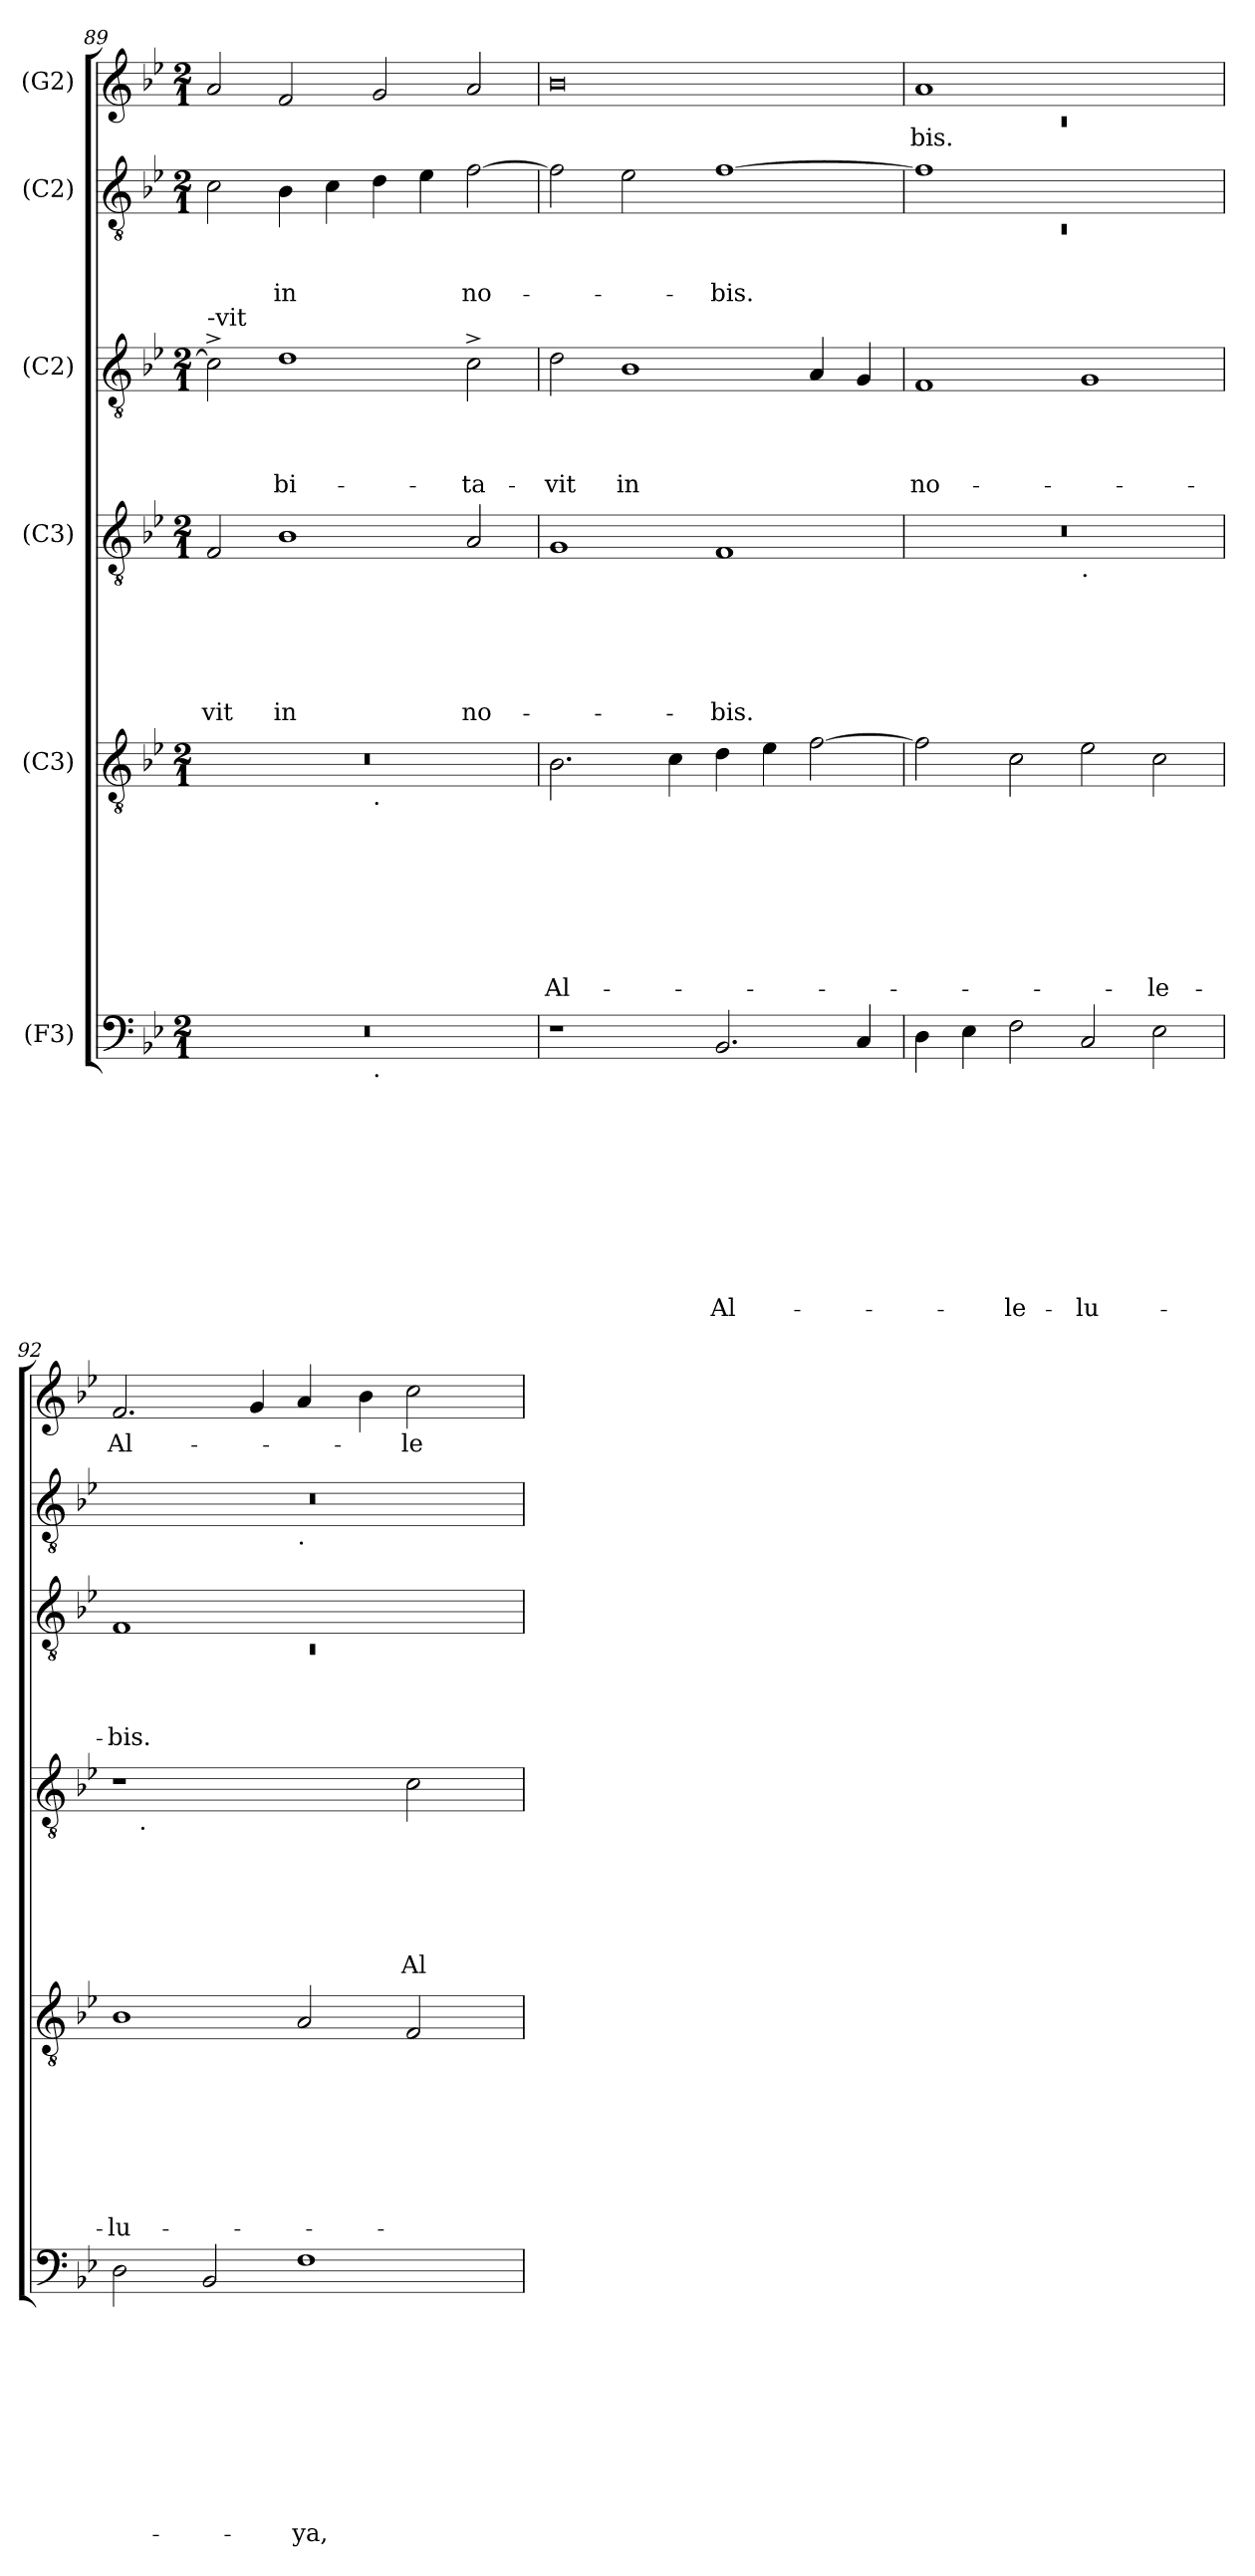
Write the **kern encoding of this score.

**kern	**text	**text	**text	**text	**text	**text	**text	**text	**text	**text	**kern	**text	**text	**text	**text	**text	**text	**text	**text	**kern	**text	**text	**text	**text	**text	**text	**kern	**text	**text	**text	**text	**kern	**text	**text	**text	**kern	**text
*part6	*part6	*part6	*part6	*part6	*part6	*part6	*part6	*part6	*part6	*part6	*part5	*part5	*part5	*part5	*part5	*part5	*part5	*part5	*part5	*part4	*part4	*part4	*part4	*part4	*part4	*part4	*part3	*part3	*part3	*part3	*part3	*part2	*part2	*part2	*part2	*part1	*part1
*staff6	*staff6	*staff6	*staff6	*staff6	*staff6	*staff6	*staff6	*staff6	*staff6	*staff6	*staff5	*staff5	*staff5	*staff5	*staff5	*staff5	*staff5	*staff5	*staff5	*staff4	*staff4	*staff4	*staff4	*staff4	*staff4	*staff4	*staff3	*staff3	*staff3	*staff3	*staff3	*staff2	*staff2	*staff2	*staff2	*staff1	*staff1
*I"(F3)	*	*	*	*	*	*	*	*	*	*	*I"(C3)	*	*	*	*	*	*	*	*	*I"(C3)	*	*	*	*	*	*	*I"(C2)	*	*	*	*	*I"(C2)	*	*	*	*I"(G2)	*
!!LO:LB:g=z
*clefF4	*	*	*	*	*	*	*	*	*	*	*clefGv2	*	*	*	*	*	*	*	*	*clefGv2	*	*	*	*	*	*	*clefGv2	*	*	*	*	*clefGv2	*	*	*	*clefG2	*
*k[b-e-]	*	*	*	*	*	*	*	*	*	*	*k[b-e-]	*	*	*	*	*	*	*	*	*k[b-e-]	*	*	*	*	*	*	*k[b-e-]	*	*	*	*	*k[b-e-]	*	*	*	*k[b-e-]	*
*B-:	*	*	*	*	*	*	*	*	*	*	*B-:	*	*	*	*	*	*	*	*	*B-:	*	*	*	*	*	*	*B-:	*	*	*	*	*B-:	*	*	*	*B-:	*
*M2/1	*	*	*	*	*	*	*	*	*	*	*M2/1	*	*	*	*	*	*	*	*	*M2/1	*	*	*	*	*	*	*M2/1	*	*	*	*	*M2/1	*	*	*	*M2/1	*
=89	=89	=89	=89	=89	=89	=89	=89	=89	=89	=89	=89	=89	=89	=89	=89	=89	=89	=89	=89	=89	=89	=89	=89	=89	=89	=89	=89	=89	=89	=89	=89	=89	=89	=89	=89	=89	=89
!	!	!	!	!	!	!	!	!	!	!	!	!	!	!	!	!	!	!	!	!	!	!	!	!	!	!	!LO:TX:a:t=-vit	!	!	!	!	!	!	!	!	!	!
!	!	!	!	!	!	!	!	!	!	!	!	!	!	!	!	!	!	!	!	!	!	!	!	!	!	!LO:LY:b	!	!	!	!	!	!	!	!	!	!	!
*^	*	*	*	*	*	*	*	*	*	*	*^	*	*	*	*	*	*	*	*	*	*	*	*	*	*	*	*	*	*	*	*	*	*	*	*	*	*
0r	1ryy	.	.	.	.	.	.	.	.	.	.	0r	1ryy	.	.	.	.	.	.	.	.	2F/	.	.	.	.	.	-vit	2c^>\]	.	.	.	.	2c\	.	.	.	2a/	.
!	!	!	!	!	!	!	!	!	!	!	!	!	!	!	!	!	!	!	!	!	!	!	!	!	!	!	!	!LO:LY:b	!	!	!	!	!LO:LY:b	!	!	!	!LO:LY:b	!	!
.	.	.	.	.	.	.	.	.	.	.	.	.	.	.	.	.	.	.	.	.	.	1B-	.	.	.	.	.	in	1d	.	.	.	-bi-	4B-\	.	.	-in	2f/	.
.	.	.	.	.	.	.	.	.	.	.	.	.	.	.	.	.	.	.	.	.	.	.	.	.	.	.	.	.	.	.	.	.	.	4c\	.	.	.	.	.
!	!	!	!	!	!	!	!	!	!	!	!	!	!LO:TX:b:t=.	!	!	!	!	!	!	!	!	!	!	!	!	!	!	!	!	!	!	!	!	!	!	!	!	!	!
!	!LO:TX:b:t=.	!	!	!	!	!	!	!	!	!	!	!	!	!	!	!	!	!	!	!	!	!	!	!	!	!	!	!	!	!	!	!	!	!	!	!	!	!	!
.	1ryy	.	.	.	.	.	.	.	.	.	.	.	1ryy	.	.	.	.	.	.	.	.	.	.	.	.	.	.	.	.	.	.	.	.	4d\	.	.	.	2g/	.
.	.	.	.	.	.	.	.	.	.	.	.	.	.	.	.	.	.	.	.	.	.	.	.	.	.	.	.	.	.	.	.	.	.	4e-\	.	.	.	.	.
!	!	!	!	!	!	!	!	!	!	!	!	!	!	!	!	!	!	!	!	!	!	!	!	!	!	!	!	!LO:LY:b	!	!	!	!	!LO:LY:b	!	!	!	!LO:LY:b	!	!
.	.	.	.	.	.	.	.	.	.	.	.	.	.	.	.	.	.	.	.	.	.	2A/	.	.	.	.	.	no-	2c^>\	.	.	.	-ta-	[>2f\	.	.	no-	2a/	.
=90	=90	=90	=90	=90	=90	=90	=90	=90	=90	=90	=90	=90	=90	=90	=90	=90	=90	=90	=90	=90	=90	=90	=90	=90	=90	=90	=90	=90	=90	=90	=90	=90	=90	=90	=90	=90	=90	=90	=90
!	!	!	!	!	!	!	!	!	!	!	!	!	!	!	!	!	!	!	!	!	!LO:LY:b	!	!	!	!	!	!	!	!	!	!	!	!LO:LY:b	!	!	!	!	!	!
*v	*v	*	*	*	*	*	*	*	*	*	*	*	*	*	*	*	*	*	*	*	*	*	*	*	*	*	*	*	*	*	*	*	*	*	*	*	*	*	*
*	*	*	*	*	*	*	*	*	*	*	*v	*v	*	*	*	*	*	*	*	*	*	*	*	*	*	*	*	*	*	*	*	*	*	*	*	*	*	*
1r	.	.	.	.	.	.	.	.	.	.	2.B-\	.	.	.	.	.	.	.	Al-	1G	.	.	.	.	.	.	2d\	.	.	.	-vit	2f\]	.	.	.	0b-	.
!	!	!	!	!	!	!	!	!	!	!	!	!	!	!	!	!	!	!	!	!	!	!	!	!	!	!	!	!	!	!	!LO:LY:b	!	!	!	!	!	!
.	.	.	.	.	.	.	.	.	.	.	.	.	.	.	.	.	.	.	.	.	.	.	.	.	.	.	1B-	.	.	.	in	2e-\	.	.	.	.	.
.	.	.	.	.	.	.	.	.	.	.	4c\	.	.	.	.	.	.	.	.	.	.	.	.	.	.	.	.	.	.	.	.	.	.	.	.	.	.
!	!	!	!	!	!	!	!	!	!	!LO:LY:b	!	!	!	!	!	!	!	!	!	!	!	!	!	!	!	!LO:LY:b	!	!	!	!	!	!	!	!	!LO:LY:b	!	!
2.BB-/	.	.	.	.	.	.	.	.	.	Al-	4d\	.	.	.	.	.	.	.	.	1F	.	.	.	.	.	-bis.	.	.	.	.	.	[>1f	.	.	-bis.	.	.
.	.	.	.	.	.	.	.	.	.	.	4e-\	.	.	.	.	.	.	.	.	.	.	.	.	.	.	.	.	.	.	.	.	.	.	.	.	.	.
.	.	.	.	.	.	.	.	.	.	.	[>2f\	.	.	.	.	.	.	.	.	.	.	.	.	.	.	.	4A/	.	.	.	.	.	.	.	.	.	.
4C/	.	.	.	.	.	.	.	.	.	.	.	.	.	.	.	.	.	.	.	.	.	.	.	.	.	.	4G/	.	.	.	.	.	.	.	.	.	.
=91	=91	=91	=91	=91	=91	=91	=91	=91	=91	=91	=91	=91	=91	=91	=91	=91	=91	=91	=91	=91	=91	=91	=91	=91	=91	=91	=91	=91	=91	=91	=91	=91	=91	=91	=91	=91	=91
*	*	*	*	*	*	*	*	*	*	*	*	*	*	*	*	*	*	*	*	*	*	*	*	*	*	*	*	*	*	*	*	*^	*	*	*	*^	*
!	!	!	!	!	!	!	!	!	!	!	!	!	!	!	!	!	!	!	!	!	!	!	!	!	!	!	!	!	!	!	!LO:LY:b	!	!LO:N:vis=1	!	!	!	!	!LO:N:vis=1	!LO:LY:b
*	*	*	*	*	*	*	*	*	*	*	*	*	*	*	*	*	*	*	*	*^	*	*	*	*	*	*	*	*	*	*	*	*	*	*	*	*	*	*	*
4D\	.	.	.	.	.	.	.	.	.	.	2f\]	.	.	.	.	.	.	.	.	0r	1ryy	.	.	.	.	.	.	1F	.	.	.	no-	1f]	0rC	.	.	.	1a	0rc	-bis.
4E-\	.	.	.	.	.	.	.	.	.	.	.	.	.	.	.	.	.	.	.	.	.	.	.	.	.	.	.	.	.	.	.	.	.	.	.	.	.	.	.	.
!	!	!	!	!	!	!	!	!	!	!LO:LY:b	!	!	!	!	!	!	!	!	!	!	!	!	!	!	!	!	!	!	!	!	!	!	!	!	!	!	!	!	!	!
2F\	.	.	.	.	.	.	.	.	.	-le-	2c\	.	.	.	.	.	.	.	.	.	.	.	.	.	.	.	.	.	.	.	.	.	.	.	.	.	.	.	.	.
!	!	!	!	!	!	!	!	!	!	!	!	!	!	!	!	!	!	!	!	!	!LO:TX:b:t=.	!	!	!	!	!	!	!	!	!	!	!	!	!	!	!	!	!	!	!
!	!	!	!	!	!	!	!	!	!	!LO:LY:b	!	!	!	!	!	!	!	!	!	!	!	!	!	!	!	!	!	!	!	!	!	!	!	!	!	!	!	!	!	!
2C/	.	.	.	.	.	.	.	.	.	-lu-	2e-\	.	.	.	.	.	.	.	.	.	1ryy	.	.	.	.	.	.	1G	.	.	.	.	1ryy	.	.	.	.	1ryy	.	.
!	!	!	!	!	!	!	!	!	!	!	!	!	!	!	!	!	!	!	!LO:LY:b	!	!	!	!	!	!	!	!	!	!	!	!	!	!	!	!	!	!	!	!	!
2E-\	.	.	.	.	.	.	.	.	.	.	2c\	.	.	.	.	.	.	.	-le-	.	.	.	.	.	.	.	.	.	.	.	.	.	.	.	.	.	.	.	.	.
*	*	*	*	*	*	*	*	*	*	*	*	*	*	*	*	*	*	*	*	*	*	*	*	*	*	*	*	*	*	*	*	*	*	*	*	*	*	*v	*v	*
=92	=92	=92	=92	=92	=92	=92	=92	=92	=92	=92	=92	=92	=92	=92	=92	=92	=92	=92	=92	=92	=92	=92	=92	=92	=92	=92	=92	=92	=92	=92	=92	=92	=92	=92	=92	=92	=92	=92	=92
*	*	*	*	*	*	*	*	*	*	*	*	*	*	*	*	*	*	*	*	*	*	*	*	*	*	*	*	*^	*	*	*	*	*	*	*	*	*	*	*
!	!	!	!	!	!	!	!	!	!	!	!	!	!	!	!	!	!	!	!LO:LY:b	!	!	!	!	!	!	!	!	!	!LO:N:vis=1	!	!	!	!LO:LY:b	!	!	!	!	!	!	!LO:LY:b
2D\	.	.	.	.	.	.	.	.	.	.	1B-	.	.	.	.	.	.	.	-lu-	1r	16.ryy	.	.	.	.	.	.	1F	0rC	.	.	.	-bis.	0r	1ryy	.	.	.	2.f/	Al-
!	!	!	!	!	!	!	!	!	!	!	!	!	!	!	!	!	!	!	!	!	!LO:TX:b:t=.	!	!	!	!	!	!	!	!	!	!	!	!	!	!	!	!	!	!	!
.	.	.	.	.	.	.	.	.	.	.	.	.	.	.	.	.	.	.	.	.	1ryy	.	.	.	.	.	.	.	.	.	.	.	.	.	.	.	.	.	.	.
2BB-/	.	.	.	.	.	.	.	.	.	.	.	.	.	.	.	.	.	.	.	.	.	.	.	.	.	.	.	.	.	.	.	.	.	.	.	.	.	.	.	.
.	.	.	.	.	.	.	.	.	.	.	.	.	.	.	.	.	.	.	.	.	.	.	.	.	.	.	.	.	.	.	.	.	.	.	.	.	.	.	4g/	.
!	!	!	!	!	!	!	!	!	!	!	!	!	!	!	!	!	!	!	!	!	!	!	!	!	!	!	!	!	!	!	!	!	!	!	!LO:TX:b:t=.	!	!	!	!	!
!	!	!	!	!	!	!	!	!	!	!LO:LY:b	!	!	!	!	!	!	!	!	!	!	!	!	!	!	!	!	!	!	!	!	!	!	!	!	!	!	!	!	!	!
1F	.	.	.	.	.	.	.	.	.	-ya,	2A/	.	.	.	.	.	.	.	.	2ryy	.	.	.	.	.	.	.	1ryy	.	.	.	.	.	.	1ryy	.	.	.	4a/	.
.	.	.	.	.	.	.	.	.	.	.	.	.	.	.	.	.	.	.	.	.	2ryy	.	.	.	.	.	.	.	.	.	.	.	.	.	.	.	.	.	.	.
.	.	.	.	.	.	.	.	.	.	.	.	.	.	.	.	.	.	.	.	.	.	.	.	.	.	.	.	.	.	.	.	.	.	.	.	.	.	.	4b-\	.
!	!	!	!	!	!	!	!	!	!	!	!	!	!	!	!	!	!	!	!	!	!	!	!	!	!	!	!LO:LY:b	!	!	!	!	!	!	!	!	!	!	!	!	!LO:LY:b
.	.	.	.	.	.	.	.	.	.	.	2F/	.	.	.	.	.	.	.	.	2c\	.	.	.	.	.	.	Al-	.	.	.	.	.	.	.	.	.	.	.	2cc\	-le-
.	.	.	.	.	.	.	.	.	.	.	.	.	.	.	.	.	.	.	.	.	4ryy	.	.	.	.	.	.	.	.	.	.	.	.	.	.	.	.	.	.	.
.	.	.	.	.	.	.	.	.	.	.	.	.	.	.	.	.	.	.	.	.	8ryy	.	.	.	.	.	.	.	.	.	.	.	.	.	.	.	.	.	.	.
.	.	.	.	.	.	.	.	.	.	.	.	.	.	.	.	.	.	.	.	.	32ryy	.	.	.	.	.	.	.	.	.	.	.	.	.	.	.	.	.	.	.
*	*	*	*	*	*	*	*	*	*	*	*	*	*	*	*	*	*	*	*	*v	*v	*	*	*	*	*	*	*	*	*	*	*	*	*v	*v	*	*	*	*	*
*	*	*	*	*	*	*	*	*	*	*	*	*	*	*	*	*	*	*	*	*	*	*	*	*	*	*	*v	*v	*	*	*	*	*	*	*	*	*	*
=	=	=	=	=	=	=	=	=	=	=	=	=	=	=	=	=	=	=	=	=	=	=	=	=	=	=	=	=	=	=	=	=	=	=	=	=	=
*-	*-	*-	*-	*-	*-	*-	*-	*-	*-	*-	*-	*-	*-	*-	*-	*-	*-	*-	*-	*-	*-	*-	*-	*-	*-	*-	*-	*-	*-	*-	*-	*-	*-	*-	*-	*-	*-
